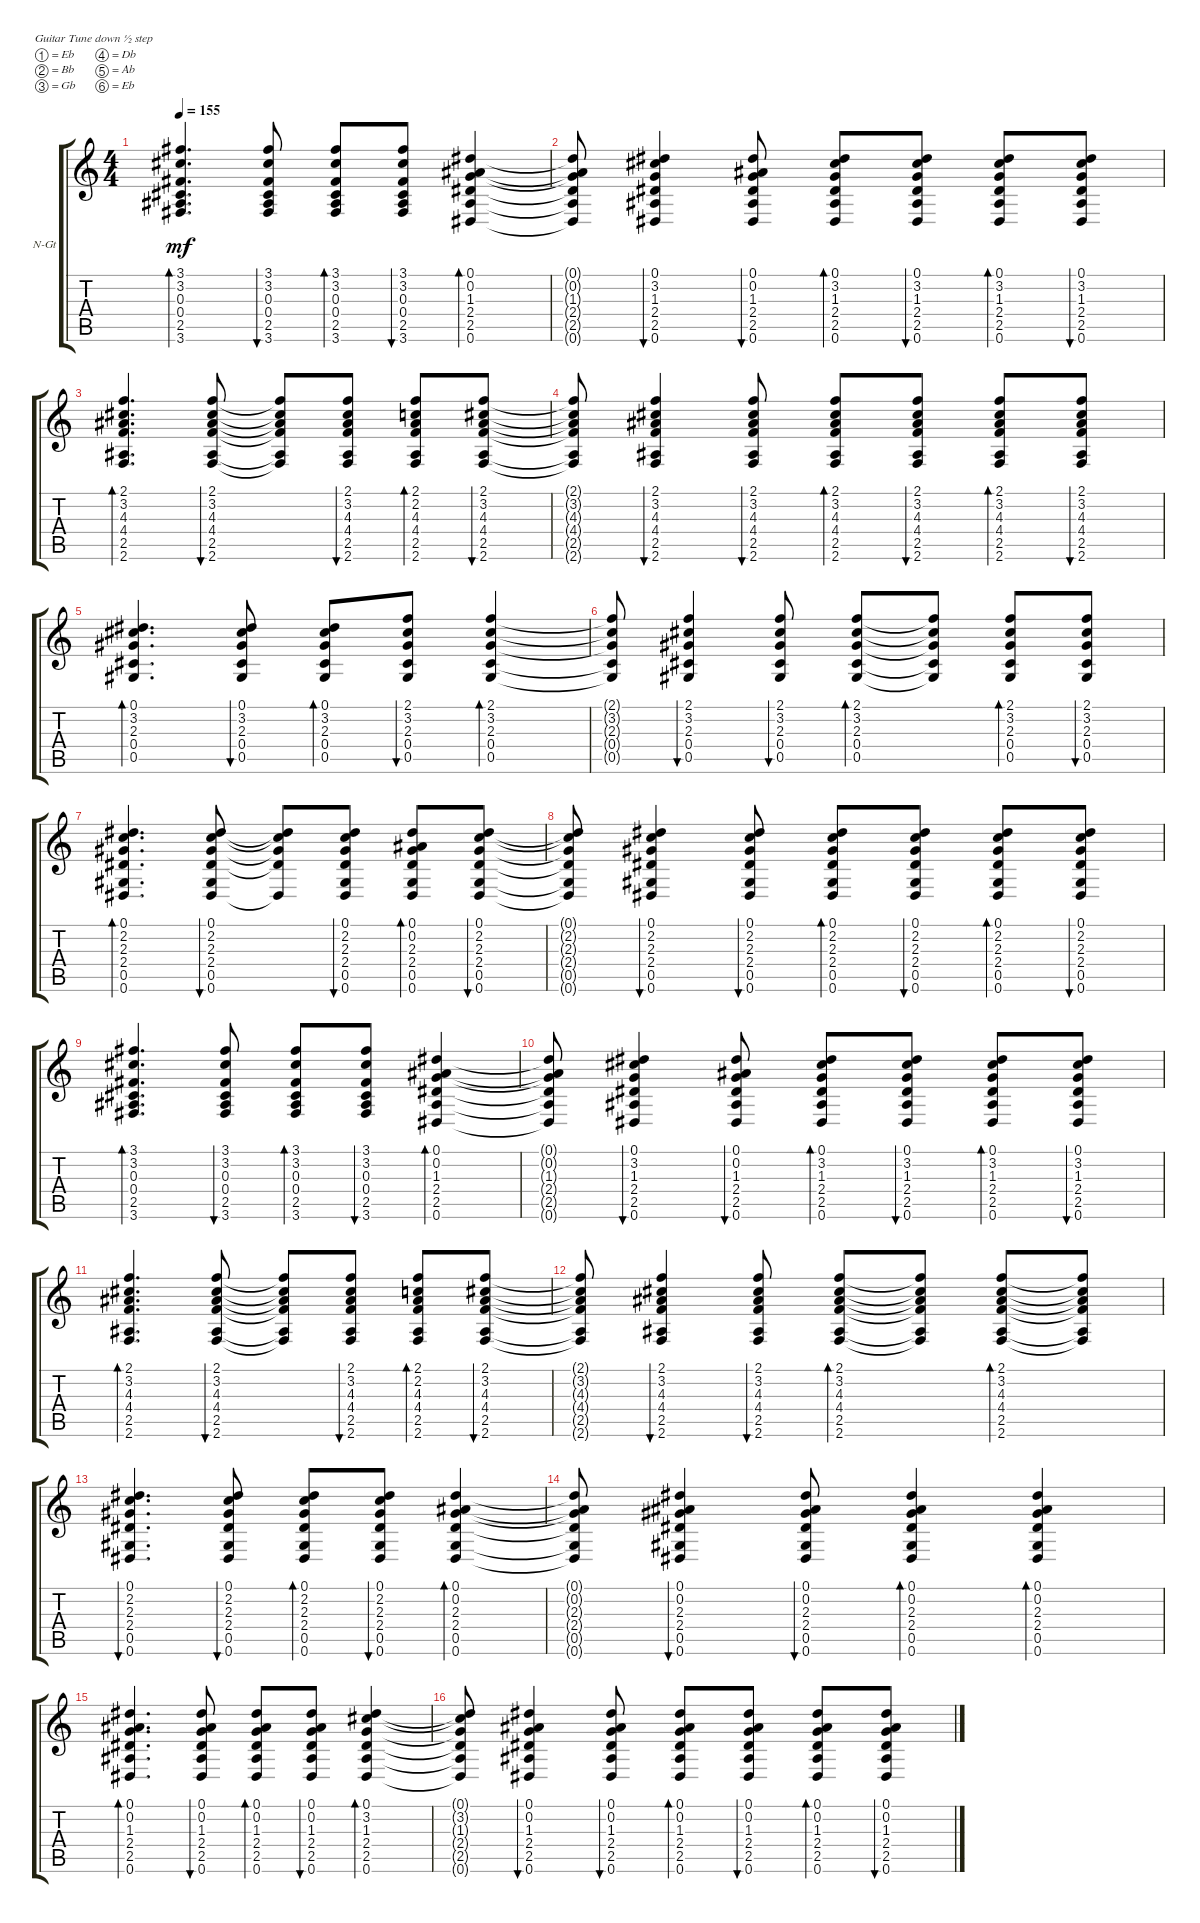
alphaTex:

\defaultSystemsLayout 4
\bracketExtendMode groupsimilarinstruments
\firstSystemTrackNameOrientation horizontal
\otherSystemsTrackNameOrientation horizontal
\track ("Guitar 2" "N-Gt") {instrument acousticguitarnylon}
\staff {score tabs}
\tuning (Eb4 Bb3 Gb3 Db3 Ab2 Eb2)
\ts (4 4)
\tempo 155
\clef g2
\ks c
(2.5 0.4 0.3 3.2 3.1 3.6).4{d bd 50 dy mf} (2.5 0.4 0.3 3.2 3.1 3.6).8{bu 37} (2.5 0.4 0.3 3.2 3.1 3.6).8{bd 36} (2.5 0.4 0.3 3.2 3.1 3.6).8{bu 37} (2.5 2.4 1.3 0.2 0.1 0.6).4{bd 46} |
(2.5{t} 2.4{t} 1.3{t} 0.2{t} 0.1{t} 0.6{t}).8 (2.5 2.4 1.3 3.2 0.1 0.6).4{bu 38} (2.5 2.4 1.3 0.2 0.1 0.6).8{bu 37} (2.5 2.4 1.3 3.2 0.1 0.6).8{bd 34} (2.5 2.4 1.3 3.2 0.1 0.6).8{bu 32} (2.5 2.4 1.3 3.2 0.1 0.6).8{bd 36} (2.5 2.4 1.3 3.2 0.1 0.6).8{bu 34} |
(2.6 2.5 4.4 4.3 3.2 2.1).4{d bd 57} (2.6 2.5 4.4 4.3 3.2 2.1).8{bu 47} (2.6{t} 2.5{t} 4.4{t} 4.3{t} 3.2{t} 2.1{t}).8 (2.6 2.5 4.4 4.3 3.2 2.1).8{bu 44} (2.6 2.5 4.4 4.3 2.2 2.1).8{bd 43} (2.6 2.5 4.4 4.3 3.2 2.1).8{bu 43} |
(2.6{t} 2.5{t} 4.4{t} 4.3{t} 3.2{t} 2.1{t}).8 (2.6 2.5 4.4 4.3 3.2 2.1).4{bu 58} (2.6 2.5 4.4 4.3 3.2 2.1).8{bu 49} (2.6 2.5 4.4 4.3 3.2 2.1).8{bd 44} (2.6 2.5 4.4 4.3 3.2 2.1).8{bu 44} (2.6 2.5 4.4 4.3 3.2 2.1).8{bd 44} (2.6 2.5 4.4 4.3 3.2 2.1).8{bu 44} |
(0.5 0.4 2.3 3.2 0.1).4{d bd 80} (0.5 0.4 2.3 3.2 0.1).8{bu 51} (0.5 0.4 2.3 3.2 0.1).8{bd 51} (0.5 0.4 2.3 3.2 2.1).8{bu 51} (0.5 0.4 2.3 3.2 2.1).4{bd 68} |
(0.5{t} 0.4{t} 2.3{t} 3.2{t} 2.1{t}).8 (0.5 0.4 2.3 3.2 2.1).4{bu 67} (0.5 0.4 2.3 3.2 2.1).8{bu 47} (0.5 0.4 2.3 3.2 2.1).8{bd 46} (0.5{t} 0.4{t} 2.3{t} 3.2{t} 2.1{t}).8 (0.5 0.4 2.3 3.2 2.1).8{bd 35} (0.5 0.4 2.3 3.2 2.1).8{bu 44} |
(0.6 0.5 2.4 2.3 2.2 0.1).4{d bd 43} (0.6 0.5 2.4 2.3 2.2 0.1).8{bu 34} (0.6{t} 2.4{t} 2.3{t} 2.2{t} 0.1{t}).8 (0.6 0.5 2.4 2.3 2.2 0.1).8{bu 35} (0.6 0.5 2.4 2.3 0.2 0.1).8{bd 34} (0.6 0.5 2.4 2.3 2.2 0.1).8{bu 34} |
(0.6{t} 0.5{t} 2.4{t} 2.3{t} 2.2{t} 0.1{t}).8 (0.6 0.5 2.4 2.3 2.2 0.1).4{bu 40} (0.6 0.5 2.4 2.3 2.2 0.1).8{bu 34} (0.6 0.5 2.4 2.3 2.2 0.1).8{bd 32} (0.6 0.5 2.4 2.3 2.2 0.1).8{bu 34} (0.6 0.5 2.4 2.3 2.2 0.1).8{bd 34} (0.6 0.5 2.4 2.3 2.2 0.1).8{bu 34} |
(2.5 0.4 0.3 3.2 3.1 3.6).4{d bd 50} (2.5 0.4 0.3 3.2 3.1 3.6).8{bu 37} (2.5 0.4 0.3 3.2 3.1 3.6).8{bd 36} (2.5 0.4 0.3 3.2 3.1 3.6).8{bu 37} (2.5 2.4 1.3 0.2 0.1 0.6).4{bd 46} |
(2.5{t} 2.4{t} 1.3{t} 0.2{t} 0.1{t} 0.6{t}).8 (2.5 2.4 1.3 3.2 0.1 0.6).4{bu 38} (2.5 2.4 1.3 0.2 0.1 0.6).8{bu 37} (2.5 2.4 1.3 3.2 0.1 0.6).8{bd 34} (2.5 2.4 1.3 3.2 0.1 0.6).8{bu 32} (2.5 2.4 1.3 3.2 0.1 0.6).8{bd 36} (2.5 2.4 1.3 3.2 0.1 0.6).8{bu 34} |
(2.6 2.5 4.4 4.3 3.2 2.1).4{d bd 57} (2.6 2.5 4.4 4.3 3.2 2.1).8{bu 47} (2.6{t} 2.5{t} 4.4{t} 4.3{t} 3.2{t} 2.1{t}).8 (2.6 2.5 4.4 4.3 3.2 2.1).8{bu 44} (2.6 2.5 4.4 4.3 2.2 2.1).8{bd 43} (2.6 2.5 4.4 4.3 3.2 2.1).8{bu 43} |
(2.6{t} 2.5{t} 4.4{t} 4.3{t} 3.2{t} 2.1{t}).8 (2.6 2.5 4.4 4.3 3.2 2.1).4{bu 58} (2.6 2.5 4.4 4.3 3.2 2.1).8{bu 49} (2.6 2.5 4.4 4.3 3.2 2.1).8{bd 44} (2.6{t} 2.5{t} 4.4{t} 4.3{t} 3.2{t} 2.1{t}).8 (2.6 2.5 4.4 4.3 3.2 2.1).8{bd 44} (2.6{t} 2.5{t} 4.4{t} 4.3{t} 3.2{t} 2.1{t}).8 |
(0.6 0.5 2.4 2.3 2.2 0.1).4{d bu 40} (0.6 0.5 2.4 2.3 2.2 0.1).8{bu 34} (0.6 0.5 2.4 2.3 2.2 0.1).8{bd 32} (0.6 0.5 2.4 2.3 2.2 0.1).8{bu 34} (0.6 0.5 2.4 2.3 0.2 0.1).4{bd 34} |
(0.6{t} 0.5{t} 2.4{t} 2.3{t} 0.2{t} 0.1{t}).8 (0.6 0.5 2.4 2.3 0.2 0.1).4{bu 40} (0.6 0.5 2.4 2.3 0.2 0.1).8{bu 34} (0.6 0.5 2.4 2.3 0.2 0.1).4{bd 32} (0.6 0.5 2.4 2.3 0.2 0.1).4{bd 34} |
(0.6 2.5 2.4 1.3 0.2 0.1).4{d bd 57} (0.6 2.5 2.4 1.3 0.2 0.1).8{bu 47} (0.6 2.5 2.4 1.3 0.2 0.1).8{bd 37} (0.6 2.5 2.4 1.3 0.2 0.1).8{bu 47} (0.6 2.5 2.4 1.3 3.2 0.1).4{bd 36} |
(0.6{t} 2.5{t} 2.4{t} 1.3{t} 3.2{t} 0.1{t}).8 (0.6 2.5 2.4 1.3 0.2 0.1).4{bu 47} (0.6 2.5 2.4 1.3 0.2 0.1).8{bu 47} (0.6 2.5 2.4 1.3 0.2 0.1).8{bd 39} (0.6 2.5 2.4 1.3 0.2 0.1).8{bu 47} (0.6 2.5 2.4 1.3 0.2 0.1).8{bd 39} (0.6 2.5 2.4 1.3 0.2 0.1).8{bu 47}
